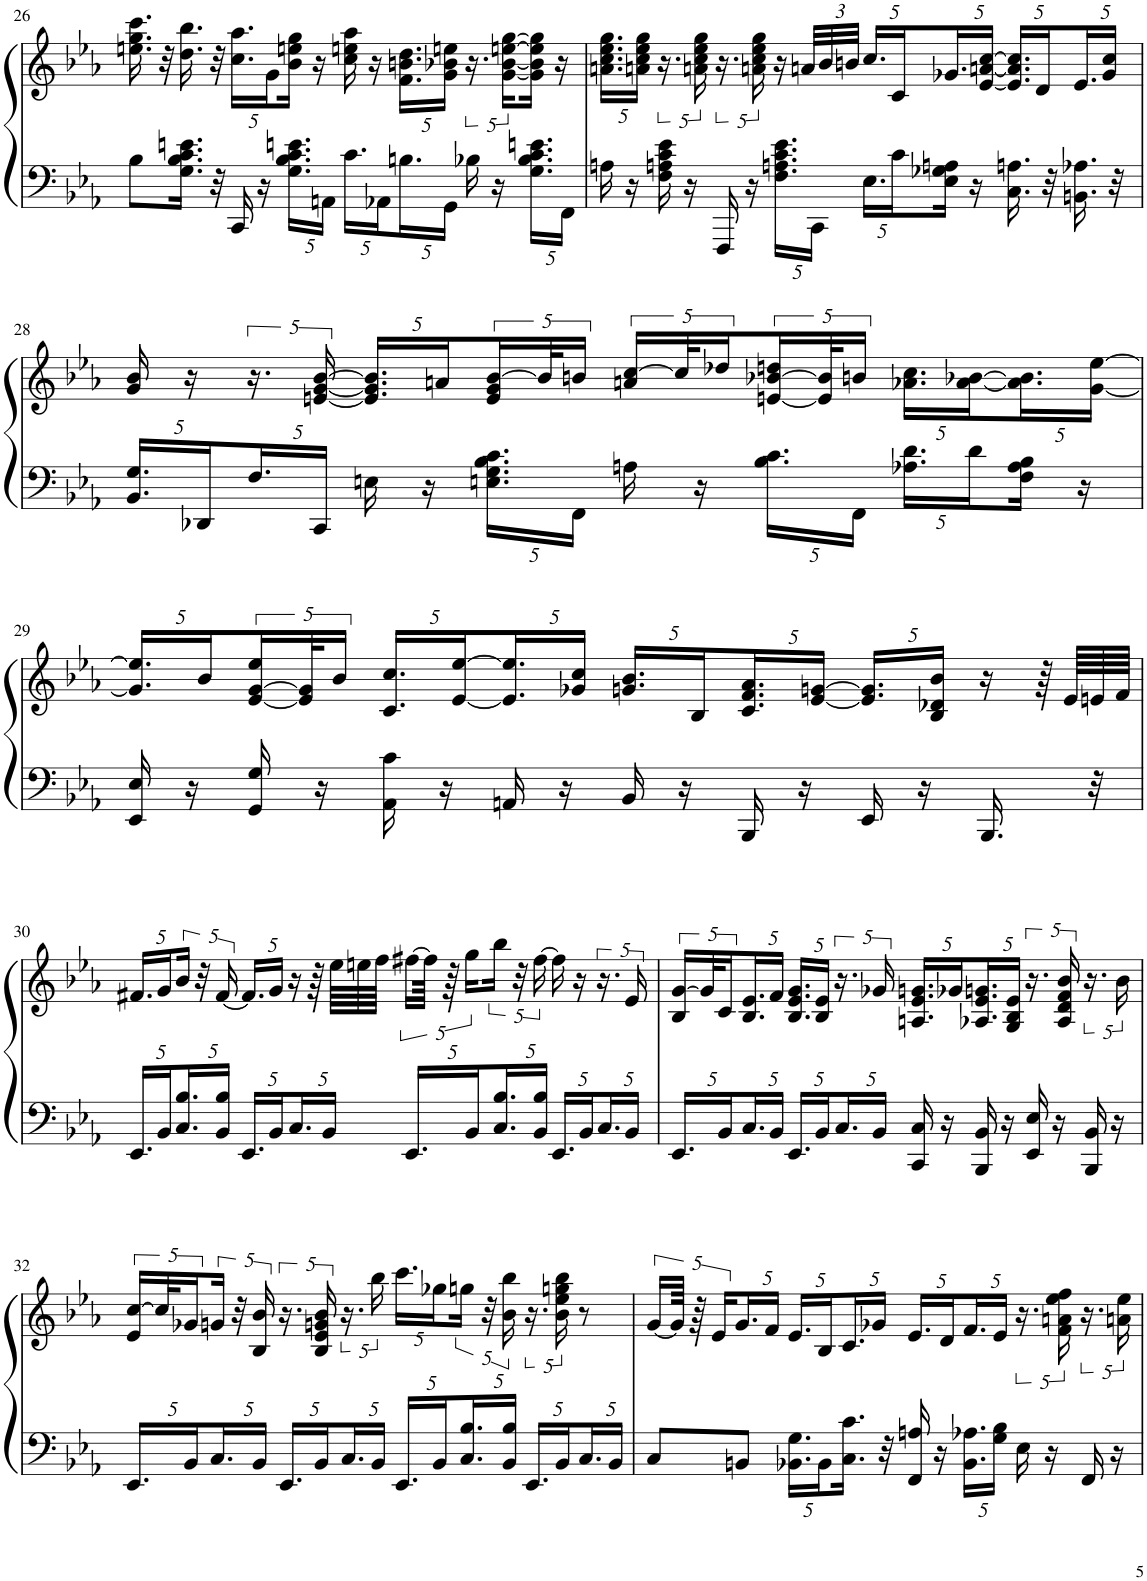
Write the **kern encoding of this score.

**kern	**kern
*part1	*part1
*staff2	*staff1
*I"Piano	*
*I'Pno	*
!!LO:PB:g=z
*clefF4	*clefG2
*k[b-e-a-]	*k[b-e-a-]
=26	=26
8B-\L	16.een\ 16.gg\ 16.ccc\
.	32r
16.G\ 16.B-\ 16.c\ 16.en\Jk	16.dd\ 16.bb-\
32r	32r
*	*Xbrackettup
16CC/	20.cc\ 20.aa-\LL
16r	.
.	20g\
*Xbrackettup	*
20.G\ 20.B-\ 20.c\ 20.en\LL	16b-\ 16een\ 16gg\JJ
.	16r
20AAn\JJ	.
20.c\LL	16cc\ 16een\ 16aa-\
.	16r
20AA-X\	.
20.Bn\	20.f\ 20.bn\ 20.dd\LL
20GG\JJ	20g\ 20b-X\ 20een\JJ
*	*brackettup
16B-X\	20.r
16r	.
.	[20g\ [20b-\ [20een\ [20gg\LL
20.G\ 20.B-\ 20.c\ 20.en\LL	16g\] 16b-\] 16ee\] 16gg\]JJ
.	16r
20FF\JJ	.
=27	=27
*	*Xbrackettup
16An\	20.an\ 20.cc\ 20.ee-\ 20.gg\LL
16r	.
.	20an\ 20cc\ 20ee-\ 20gg\JJ
*	*brackettup
16F\ 16An\ 16c\ 16e-\	20.r
16r	.
.	20an\ 20cc\ 20ee-\ 20gg\
16FFF/	20.r
16r	.
.	20an\ 20cc\ 20ee-\ 20gg\
20.F\ 20.An\ 20.c\ 20.e-\LL	16r
*	*Xbrackettup
.	48an/LLL
20CC\JJ	.
.	48b-/
.	48bn/JJJ
20.E-\LL	20.cc/LL
20c\	20c/
16E-\ 16G-X\ 16An\JJ	20.g-X/
16r	.
.	[20e-/ [20an/ [20cc/JJ
16.C\ 16.An\	20.e-/] 20.a/] 20.cc/]LL
.	20d/
32r	.
16.BBn\ 16.A-X\	20.e-/
.	20g-/ 20cc/JJ
32r	.
!!LO:LB:g=z
=28	=28
20.BB-/ 20.G/LL	16g/ 16b-/
.	16r
20DD-X/	.
*	*brackettup
20.F/	20.r
20CC/JJ	[20en/ [20g/ [20b-/
*	*Xbrackettup
16En\	20.e/] 20.g/] 20.b-/]LL
16r	.
.	20an/
*	*brackettup
20.En\ 20.G\ 20.B-\ 20.c\LL	20e/ 20g/ [20b-/
.	40b-/K]
20FF\JJ	20bn/JJ
16An\	20an/ [20cc/LL
.	40cc/K]
16r	.
.	20dd-X/
20.B-\ 20.c\LL	[20en/ [20b-X/ 20ddn/
.	40e/] 40b-/]K
20FF\JJ	20bn/JJ
20.A-X\ 20.d\LL	20.a-X\ 20.cc\LL
20d\	[8a-\ [8b-X\
16F\ 16A-\ 16B-\JJ	.
16r	.
.	[20g\ [20ee-\JJ
!!LO:LB:g=z
=29	=29
*	*Xbrackettup
16EE-/ 16E-/	20.g/] 20.ee-/]LL
16r	.
.	20b-/
*	*brackettup
16GG/ 16G/	[20e-/ [20g/ 20ee-/
.	40e-/] 40g/]K
16r	.
.	20b-/JJ
16AA-\ 16c\	20.c/ 20.cc/LL
16r	.
.	[8e-/ [8ee-/
16AAn/	.
16r	.
*	*Xbrackettup
.	20g-X/ 20cc/JJ
16BB-/	20.gn/ 20.b-/LL
16r	.
.	20B-/
16BBB-/	20.c/ 20.f/ 20.a-/
16r	.
.	[20e-/ [20gn/JJ
16EE-/	20.e-/] 20.g/]LL
16r	.
.	20B-/ 20d-X/ 20b-/JJ
16.BBB-/	16r
.	64r
.	64e-/LLLL
32r	64en/
.	64f/JJJJ
!!LO:LB:g=z
=30	=30
20.EE-/LL	20.f#X/LL
20BB-/	20g/
*	*brackettup
20.C/ 20.B-/	20b-/JJ
.	40r
20BB-/ 20B-/JJ	[8f#/
20.EE-/LL	.
20BB-/	20g/JJ
20.C/	16r
.	64r
20BB-/JJ	.
.	64ee-\LLLL
.	64een\
.	64ff\JJJJ
20.EE-/LL	[20ff#X\LL
.	80ff#\JJkk]
.	80r
20BB-/	20gg\LL
20.C/ 20.B-/	20bb-\JJ
.	40r
20BB-/ 20B-/JJ	[20ff#\
20.EE-/LL	16ff#\]
.	16r
20BB-/	.
20.C/	20.r
20BB-/JJ	20e-/
=31	=31
20.EE-/LL	20B-/ [20g/LL
.	40g/K]
20BB-/	20c/
*	*Xbrackettup
20.C/	20.B-/ 20.e-/
20BB-/JJ	20f/JJ
20.EE-/LL	20.B-/ 20.e-/ 20.g/LL
20BB-/	20B-/ 20e-/JJ
*	*brackettup
20.C/	20.r
20BB-/JJ	20g-X/
*	*Xbrackettup
16CC/ 16C/	20.An/ 20.e-/ 20.gn/LL
16r	.
.	20g-X/
16BBB-/ 16BB-/	20.A-X/ 20.e-/ 20.gn/
16r	.
.	20G/ 20B-/ 20e-/JJ
*	*brackettup
16EE-/ 16E-/	20.r
16r	.
.	20A-/ 20d/ 20f/ 20b-/
16BBB-/ 16BB-/	20.r
16r	.
.	20b-\
!!LO:LB:g=z
=32	=32
20.EE-/LL	20e-/ [20cc/LL
.	40cc/K]
20BB-/	20g-X/
20.C/	20gn/JJ
.	40r
20BB-/JJ	20B-/ 20b-/
20.EE-/LL	20.r
20BB-/	20B-/ 20e-/ 20gn/ 20b-/
20.C/	20.r
20BB-/JJ	20bb-\
*	*Xbrackettup
20.EE-/LL	20.ccc\LL
20BB-/	20gg-X\
*	*brackettup
20.C/ 20.B-/	20ggn\JJ
.	40r
20BB-/ 20B-/JJ	20b-\ 20bb-\
20.EE-/LL	20.r
20BB-/	20b-\ 20ee-\ 20ggn\ 20bb-\
20.C/	8r
20BB-/JJ	.
=33	=33
8C/L	[20g/LL
.	80g/JJkk]
.	80r
.	20e-/LL
*	*Xbrackettup
8BBn/J	20.g/
.	20f/JJ
20.BB-X\ 20.G\LL	20.e-/LL
20BB-\	20B-/
16.C\ 16.c\JJ	20.c/
.	20g-X/JJ
32r	.
16FF/ 16An/	20.e-/LL
16r	.
.	20d/
20.BB-\ 20.A-X\LL	20.f/
20G\ 20B-\JJ	20e-/JJ
*	*brackettup
16E-\	20.r
16r	.
.	20f\ 20an\ 20ee-\ 20ff\
16FF/	20.r
16r	.
.	20an\ 20ee-\
=	=
*-	*-
